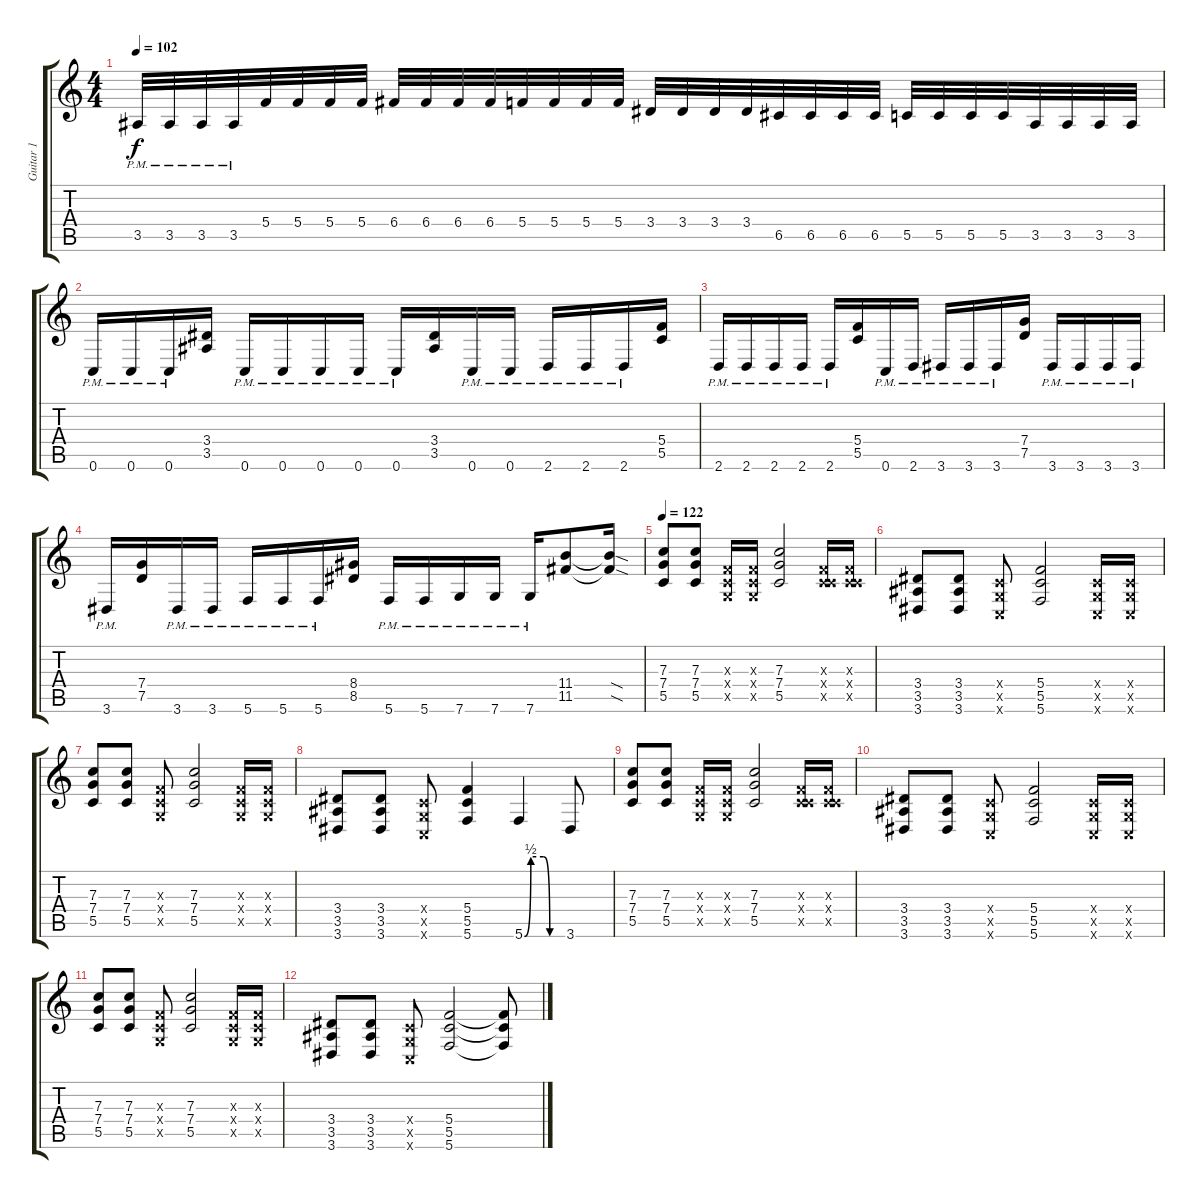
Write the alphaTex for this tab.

\track ("Guitar 1" "Guitar 1") {instrument distortionguitar}
\staff {score tabs}
\tuning (D4 A3 F3 C3 G2 C2) {hide}
\ts (4 4)
\tempo 102
\clef g2
\ks c
3.5{pm}.32{dy f} 3.5{pm}.32 3.5{pm}.32 3.5{pm}.32 5.4.32 5.4.32 5.4.32 5.4.32 6.4.32 6.4.32 6.4.32 6.4.32 5.4.32 5.4.32 5.4.32 5.4.32 3.4.32 3.4.32 3.4.32 3.4.32 6.5.32 6.5.32 6.5.32 6.5.32 5.5.32 5.5.32 5.5.32 5.5.32 3.5.32 3.5.32 3.5.32 3.5.32 |
0.6{pm}.16 0.6{pm}.16 0.6{pm}.16 (3.4 3.5).16 0.6{pm}.16 0.6{pm}.16 0.6{pm}.16 0.6{pm}.16 0.6{pm}.16 (3.4 3.5).16 0.6{pm}.16 0.6{pm}.16 2.6{pm}.16 2.6{pm}.16 2.6{pm}.16 (5.4 5.5).16 |
2.6{pm}.16 2.6{pm}.16 2.6{pm}.16 2.6{pm}.16 2.6{pm}.16 (5.4 5.5).16 0.6{pm}.16 2.6{pm}.16 3.6{pm}.16 3.6{pm}.16 3.6{pm}.16 (7.4 7.5).16 3.6{pm}.16 3.6{pm}.16 3.6{pm}.16 3.6{pm}.16 |
3.6{pm}.16 (7.4 7.5).16 3.6{pm}.16 3.6{pm}.16 5.6{pm}.16 5.6{pm}.16 5.6{pm}.16 (8.4 8.5).16 5.6{pm}.16 5.6{pm}.16 7.6{pm}.16 7.6{pm}.16 7.6{pm}.16 (11.4 11.5).8 (11.4{sod t} 11.5{sod t}).16 |
\tempo 122
(7.3 7.4 5.5).8 (7.3 7.4 5.5).8 (0.3{x} 0.4{x} 0.5{x}).16 (0.3{x} 0.4{x} 0.5{x}).16 (7.3 7.4 5.5).2 (0.3{x} 0.4{x} 5.5{x}).16 (0.3{x} 0.4{x} 5.5{x}).16 |
(3.4 3.5 3.6).8 (3.4 3.5 3.6).8 (0.4{x} 0.5{x} 0.6{x}).8 (5.4 5.5 5.6).2 (0.4{x} 0.5{x} 0.6{x}).16 (0.4{x} 0.5{x} 0.6{x}).16 |
(7.3 7.4 5.5).8 (7.3 7.4 5.5).8 (0.3{x} 0.4{x} 0.5{x}).8 (7.3 7.4 5.5).2 (0.3{x} 0.4{x} 0.5{x}).16 (0.3{x} 0.4{x} 0.5{x}).16 |
(3.4 3.5 3.6).8 (3.4 3.5 3.6).8 (0.4{x} 0.5{x} 0.6{x}).8 (5.4 5.5 5.6).4 5.6{be (custom 0 0 10 2 30 2 40 0 60 0)}.4 3.6.8 |
(7.3 7.4 5.5).8 (7.3 7.4 5.5).8 (0.3{x} 0.4{x} 0.5{x}).16 (0.3{x} 0.4{x} 0.5{x}).16 (7.3 7.4 5.5).2 (0.3{x} 0.4{x} 5.5{x}).16 (0.3{x} 0.4{x} 5.5{x}).16 |
(3.4 3.5 3.6).8 (3.4 3.5 3.6).8 (0.4{x} 0.5{x} 0.6{x}).8 (5.4 5.5 5.6).2 (0.4{x} 0.5{x} 0.6{x}).16 (0.4{x} 0.5{x} 0.6{x}).16 |
(7.3 7.4 5.5).8 (7.3 7.4 5.5).8 (0.3{x} 0.4{x} 0.5{x}).8 (7.3 7.4 5.5).2 (0.3{x} 0.4{x} 0.5{x}).16 (0.3{x} 0.4{x} 0.5{x}).16 |
(3.4 3.5 3.6).8 (3.4 3.5 3.6).8 (0.4{x} 0.5{x} 0.6{x}).8 (5.4 5.5 5.6).2 (5.4{t} 5.5{t} 5.6{t}).8
